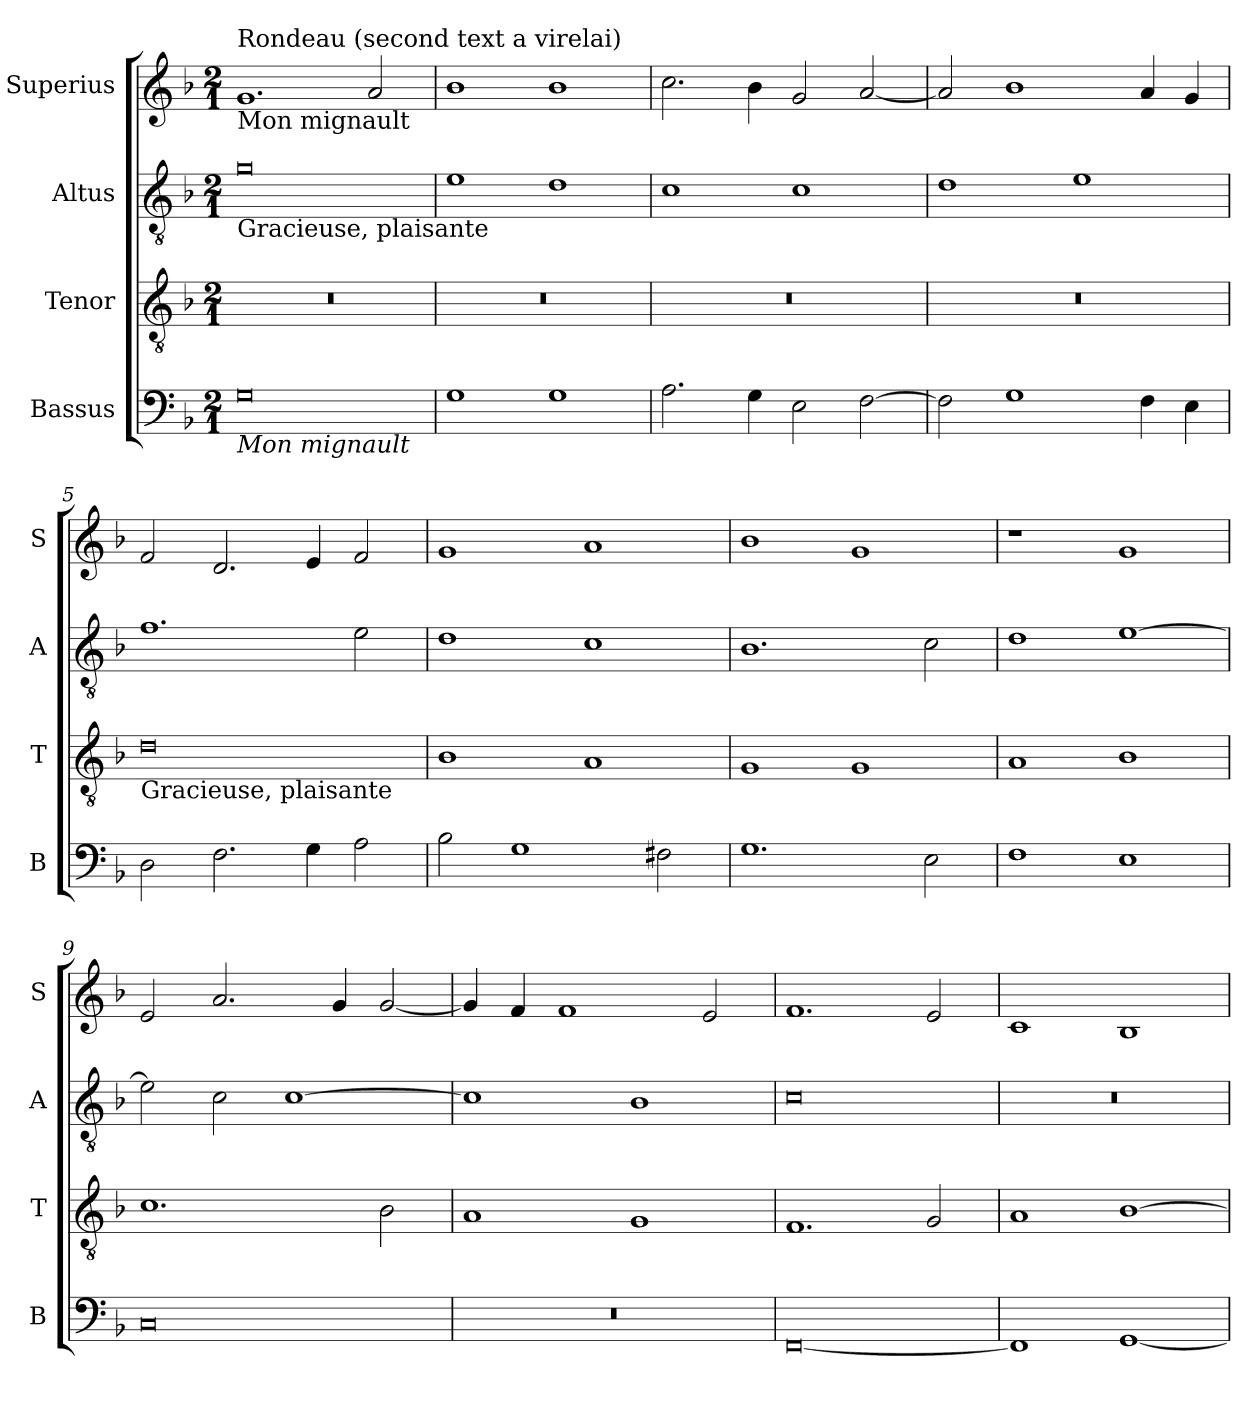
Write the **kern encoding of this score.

**kern	**kern	**kern	**kern
*part4	*part3	*part2	*part1
*staff4	*staff3	*staff2	*staff1
*I"Bassus	*I"Tenor	*I"Altus	*I"Superius
*I'B	*I'T	*I'A	*I'S
*clefF4	*clefGv2	*clefGv2	*clefG2
*k[b-]	*k[b-]	*k[b-]	*k[b-]
*M2/1	*M2/1	*M2/1	*M2/1
=1	=1	=1	=1
!	!	!	!LO:TX:b:t=Mon mignault
!	!	!	!LO:TX:a:t=Rondeau (second text a virelai)
!	!	!LO:TX:b:t=Gracieuse, plaisante	!
!LO:TX:b:i:t=Mon mignault	!	!	!
0G	0r	0g	1.g
.	.	.	2a
=2	=2	=2	=2
1G	0r	1e	1b-
1G	.	1d	1b-
=3	=3	=3	=3
2.A	0r	1c	2.cc
4G	.	.	4b-
2E	.	1c	2g
[2F	.	.	[2a
=4	=4	=4	=4
2F]	0r	1d	2a]
1G	.	.	1b-
.	.	1e	.
4F	.	.	4a
4E	.	.	4g
=5	=5	=5	=5
!	!LO:TX:b:t=Gracieuse, plaisante	!	!
2D	0d	1.f	2f
2.F	.	.	2.d
4G	.	.	4e
2A	.	2e	2f
=6	=6	=6	=6
2B-	1B-	1d	1g
1G	.	.	.
.	1A	1c	1a
2F#X	.	.	.
=7	=7	=7	=7
1.G	1G	1.B-	1b-
.	1G	.	1g
2E	.	2c	.
=8	=8	=8	=8
1F	1A	1d	1r
1E	1B-	[1e	1g
=9	=9	=9	=9
0C	1.c	2e]	2e
.	.	2c	2.a
.	.	[1c	.
.	.	.	4g
.	2B-	.	[2g
=10	=10	=10	=10
0r	1A	1c]	4g]
.	.	.	4f
.	.	.	1f
.	1G	1B-	.
.	.	.	2e
=11	=11	=11	=11
[0FF	1.F	0c	1.f
.	2G	.	2e
=12	=12	=12	=12
1FF]	1A	0r	1c
[1GG	[1B-	.	1B-
=	=	=	=
*-	*-	*-	*-
